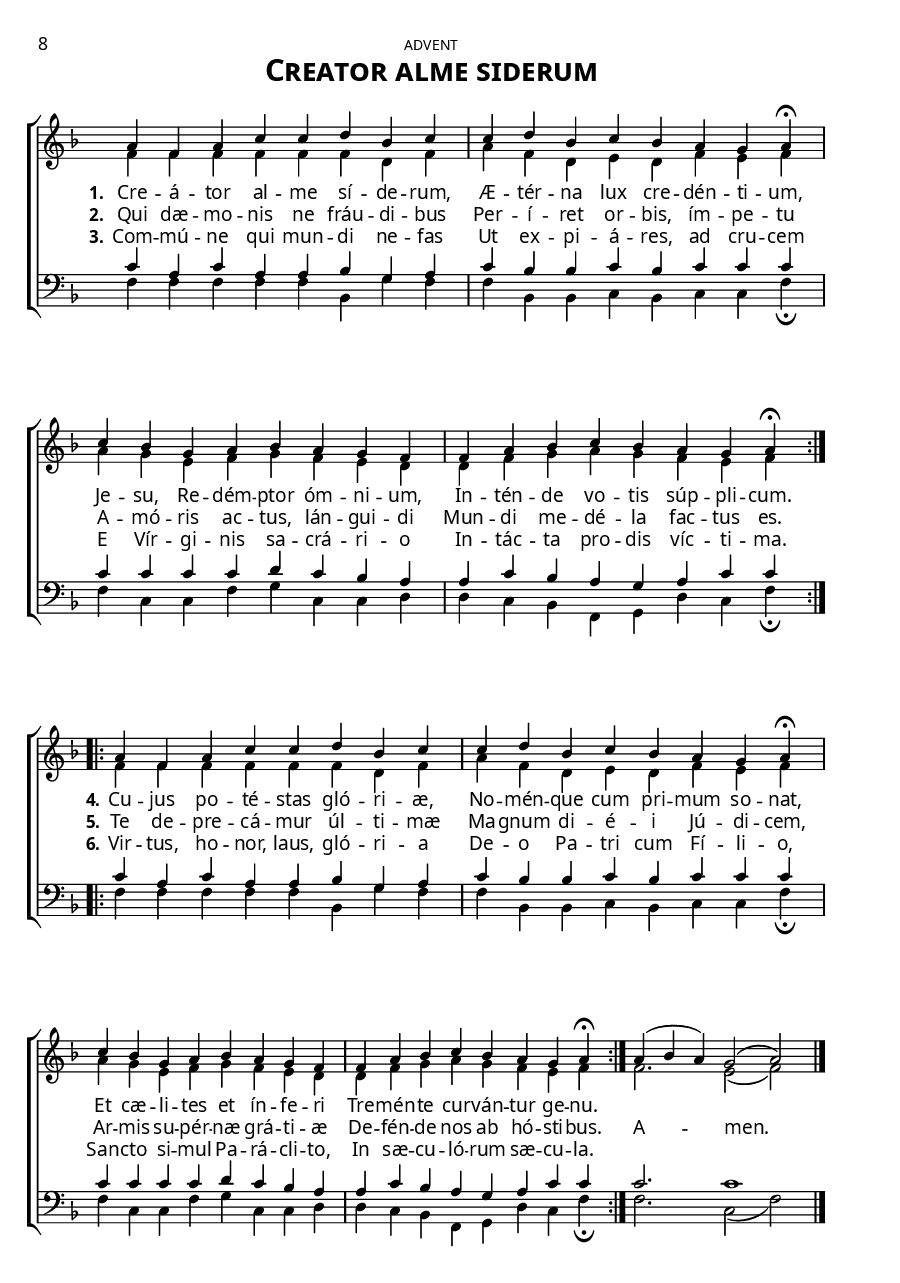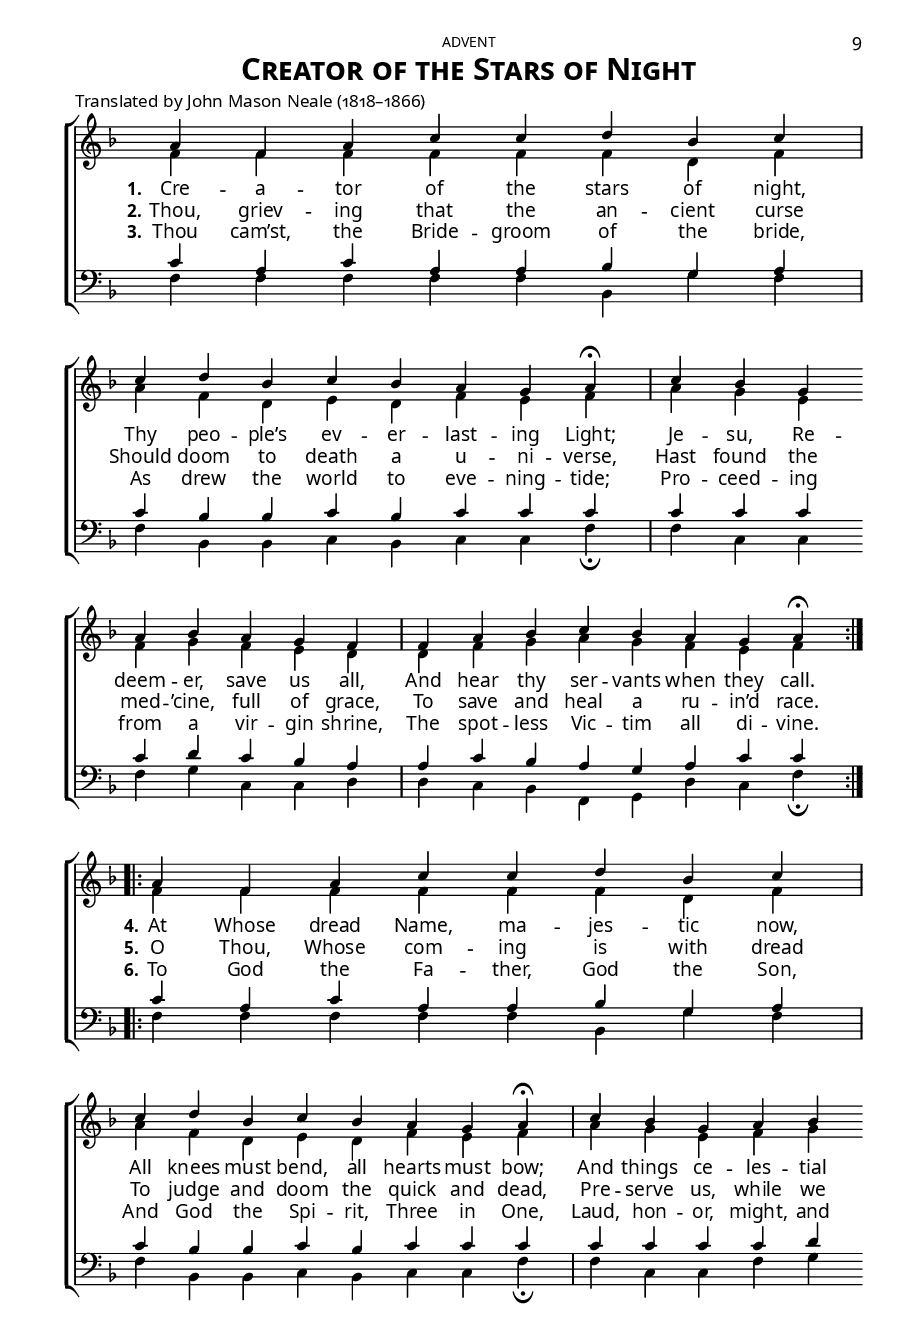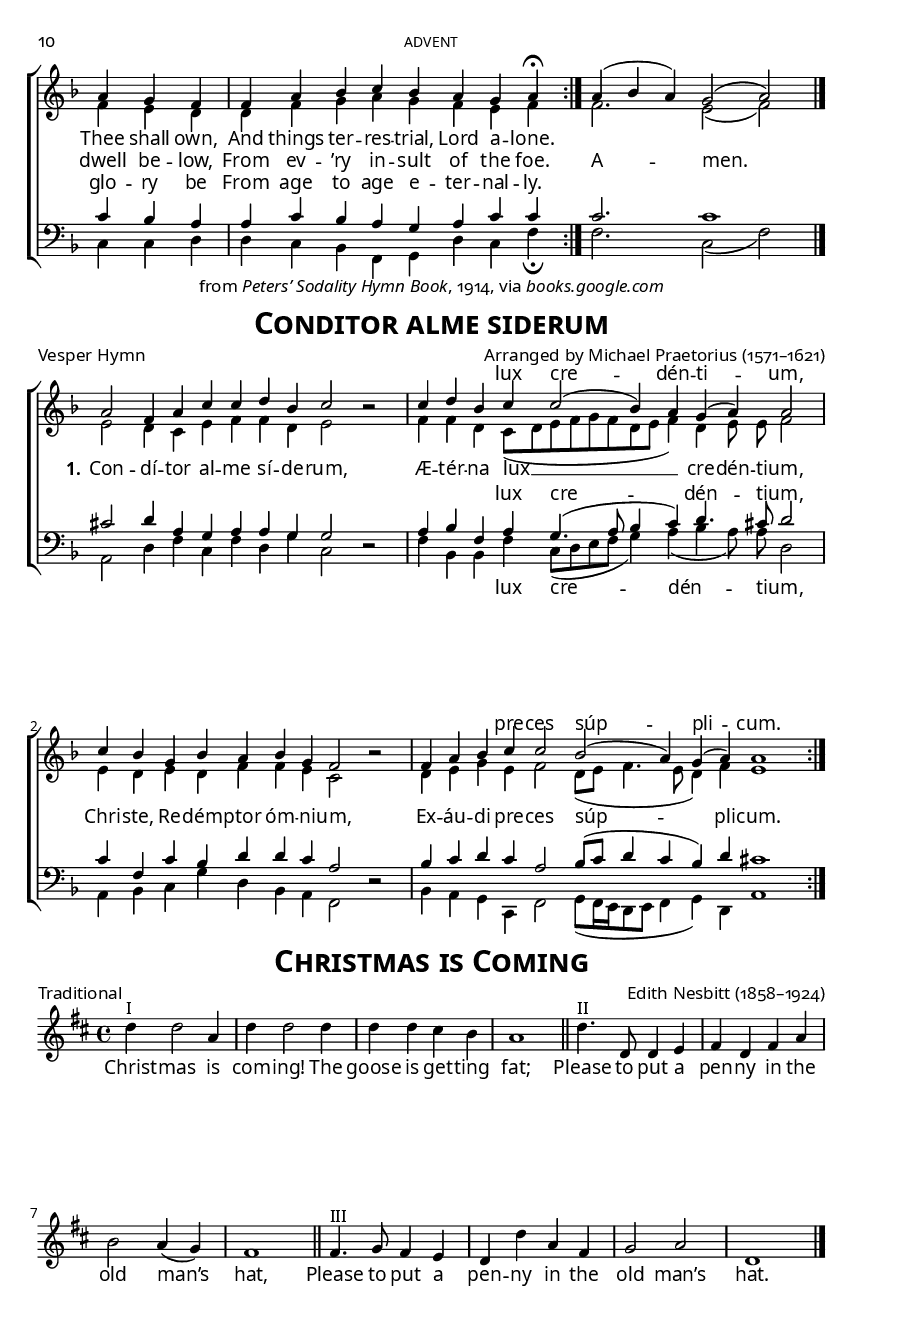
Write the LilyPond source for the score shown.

\version "2.14.2"
\include "util.ly"
\version "2.14.2"
#(set-global-staff-size 15) \paper{ #(define fonts (make-pango-font-tree "GoudyOlSt BT" "Garamond Premier Pro" "Garamond Premier Pro" (/ 15 20))) }
\header {tagline = ""}
\paper {
  print-all-headers = ##t
  paper-height = 9\in
  paper-width = 6\in
  indent = 0\in
  %system-system-spacing = #'((basic-distance . 10) (padding . 0))
  system-system-spacing =
    #'((basic-distance . 0)
       (minimum-distance . 0)
       (padding . -10)
       (stretchability . 100))
  score-markup-spacing =
    #'((basic-distance . 0)
       (minimum-distance . 0)
       (padding . 0)
       (stretchability . 0))
  markup-system-spacing =
    #'((basic-distance . 0)
       (minimum-distance . 0)
       (padding . 0)
       (stretchability . 0))
  ragged-last-bottom = ##f
  ragged-bottom = ##f
  two-sided = ##t
  inner-margin = 0.5\in
  outer-margin = 0.25\in
  top-margin = 0.25\in
  bottom-margin = 0.25\in
  first-page-number = #008
  print-first-page-number = ##t
  headerLine = \markup{\override #'(font-name . "Garamond Premier Pro") \smallCaps advent}
  oddHeaderMarkup = \markup\fill-line{
     \override #'(font-name . "Garamond Premier Pro")\abs-fontsize #8.5
     \combine 
        \fill-line{"" \on-the-fly #print-page-number-check-first
        \oldStylePageNum""
        }
        \fill-line{\headerLine}
  }
  evenHeaderMarkup = \markup {
     \override #'(font-name . "Garamond Premier Pro")\abs-fontsize #8.5
     \combine
        \on-the-fly #print-page-number-check-first
        \oldStylePageNum""
        \fill-line{\headerLine}
  }
}
global = {
  \key f \major
  \time 6/8
  \autoBeamOff
  \override DynamicLineSpanner #'staff-padding = #0.0
  \override DynamicLineSpanner #'Y-extent = #'(-1 . 1)
  \set Score.timing = ##f
}

sopMusic = \relative c'' {
  \repeat volta 2 {
    a4 f a
    c c d bes
    c \bar "|"
    c d bes
    c bes a g
    a\fermata \bar "|"
    
    c bes g
    a bes a g
    f \bar "|"
    f a bes
    c bes a g
    a\fermata
  }
}
sopAmen = \relative c'' {
  a4( bes a) g2( a) \bar "|."
}
sopWords = \lyricmode {
  
}

altoMusic = \relative c' {
  f4 f f
  f f f d
  f
  a f d
  e d f e
  f \bar "|"
  
  a g e
  f g f e
  d
  d f g
  a g f e
  f
}
altoAmen = \relative c' {
  f2. e2( f)
}
altoWords = \lyricmode {
  \dropLyricsIX
  \set stanza = #"1."
  Cre -- á -- tor al -- me sí -- de -- rum,
  Æ -- tér -- na lux cre -- dén -- ti -- um,
  Je -- su, Re -- dém -- ptor óm -- ni -- um,
  In -- tén -- de vo -- tis súp -- pli -- cum.

  \set stanza = #"4."
  Cu -- jus po -- té -- stas gló -- ri -- æ,
  No -- mén -- que cum pri -- mum so -- nat,
  Et cæ -- li -- tes et ín -- fe -- ri
  Tre -- mén -- te cur -- ván -- tur ge -- nu.
}
altoWordsII = \lyricmode {
  \dropLyricsIX
%\markup\italic
  \set stanza = #"2."
  Qui dæ -- mo -- nis ne fráu -- di -- bus
  Per -- í -- ret or -- bis, ím -- pe -- tu
  A -- mó -- ris ac -- tus, lán -- gui -- di
  Mun -- di me -- dé -- la fac -- tus es.

  \set stanza = #" 5."
  Te de -- pre -- cá -- mur úl -- ti -- mæ
  Ma -- gnum di -- é -- i Jú -- di -- cem,
  Ar -- mis su -- pér -- næ grá -- ti -- æ
  De -- fén -- de nos ab hó -- sti -- bus.

  A -- men.
}
altoWordsIII = \lyricmode {
  \dropLyricsIX
  \set stanza = #"3."
  Com -- mú -- ne qui mun -- di ne -- fas
  Ut ex -- pi -- á -- res, ad cru -- cem
  E Vír -- gi -- nis sa -- crá -- ri -- o
  In -- tác -- ta pro -- dis víc -- ti -- ma.

  \set stanza = #" 6."
  Vir -- tus, ho -- nor, laus, gló -- ri -- a
  De -- o Pa -- tri cum Fí -- li -- o,
  San -- cto si -- mul Pa -- rá -- cli -- to,
  In sæ -- cu -- ló -- rum sæ -- cu -- la.
}
altoWordsIV = \lyricmode {
  \dropLyricsVII
  \set stanza = #"4. "
  \set ignoreMelismata = ##t
}
altoWordsV = \lyricmode {
  \dropLyricsVII
  \set stanza = #"5. "
  \set ignoreMelismata = ##t
}
altoWordsVI = \lyricmode {
  \dropLyricsVII
  \set stanza = #"6. "
  \set ignoreMelismata = ##t
}
tenorMusic = \relative c' {
  c4 a c
  a a bes g
  a
  c bes bes
  c bes c c
  c \bar "|"
  
  c c c
  c d c bes
  a
  a c bes
  a g a c
  c
}
tenorAmen = \relative c' {
  c2. c1
}
tenorWords = \lyricmode {

}

bassMusic = \relative c {
  f4 f f
  f f bes, g'
  f
  f bes, bes
  c bes c c
  f\fermata \bar "|"
  
  f c c
  f g c, c
  d
  d c bes
  f g d' c
  f\fermata
}
bassAmen = \relative c {
  f2. c2( f)
}
bassWords = \lyricmode {

}

pianoRH = \relative c' {
  
}
pianoLH = \relative c' {
  
}

\score {
  <<
   \new ChoirStaff <<
    \new Staff = women <<
      \new Voice = "sopranos" { \voiceOne << \global {\repeat unfold2 \sopMusic \sopAmen}>> }
      \new Voice = "altos" { \voiceTwo << \global {\repeat unfold2 \altoMusic \altoAmen} >> }
    >>
    \new Lyrics \with { alignAboveContext = #"women" \override VerticalAxisGroup #'nonstaff-relatedstaff-spacing = #'((basic-distance . 1))} \lyricsto "sopranos" \sopWords
    \new Lyrics = "altosVI"  \with { alignBelowContext = #"women" \override VerticalAxisGroup #'nonstaff-relatedstaff-spacing = #'((basic-distance . 1))} \lyricsto "altos" \altoWordsVI
    \new Lyrics = "altosV"  \with { alignBelowContext = #"women" \override VerticalAxisGroup #'nonstaff-relatedstaff-spacing = #'((basic-distance . 1))} \lyricsto "altos" \altoWordsV
    \new Lyrics = "altosIV"  \with { alignBelowContext = #"women" \override VerticalAxisGroup #'nonstaff-relatedstaff-spacing = #'((basic-distance . 1))} \lyricsto "altos" \altoWordsIV
    \new Lyrics = "altosIII"  \with { alignBelowContext = #"women" \override VerticalAxisGroup #'nonstaff-relatedstaff-spacing = #'((basic-distance . 1))} \lyricsto "altos" \altoWordsIII
    \new Lyrics = "altosII"  \with { alignBelowContext = #"women" \override VerticalAxisGroup #'nonstaff-relatedstaff-spacing = #'((basic-distance . 1))} \lyricsto "altos" \altoWordsII
    \new Lyrics = "altos"  \with { alignBelowContext = #"women" \override VerticalAxisGroup #'nonstaff-relatedstaff-spacing = #'((padding . -0.5))} \lyricsto "altos" \altoWords
   \new Staff = men <<
      \clef bass
      \new Voice = "tenors" { \voiceOne << \global {\repeat unfold2  \tenorMusic \tenorAmen} >> }
      \new Voice = "basses" { \voiceTwo << \global {\repeat unfold2 \bassMusic \bassAmen} >> }
    >>
    \new Lyrics \with { alignAboveContext = #"men" \override VerticalAxisGroup #'nonstaff-relatedstaff-spacing = #'((basic-distance . 1)) } \lyricsto "tenors" \tenorWords
    \new Lyrics \with { alignBelowContext = #"men" \override VerticalAxisGroup #'nonstaff-relatedstaff-spacing = #'((basic-distance . 1)) } \lyricsto "basses" \bassWords
  >>
%    \new PianoStaff << \new Staff { \new Voice { \pianoRH } } \new Staff { \clef "bass" \pianoLH } >>
  >>
  \layout {
    #(define fonts (make-pango-font-tree "GoudyOlSt BT" "Garamond Premier Pro" "Garamond Premier Pro" (/ 14.9 20)))
    \context {
      \Score
      %\override SpacingSpanner #'base-shortest-duration = #(ly:make-moment 1 8)
      %\override SpacingSpanner #'common-shortest-duration = #(ly:make-moment 1 4)
    }
    \context {
      % Remove all empty staves
      \Staff
      \RemoveEmptyStaves \override VerticalAxisGroup #'remove-first = ##t
      \remove "Time_signature_engraver"
    }
  }
  \header {
    title = \markup{\override #'(font-name . "Garamond Premier Pro Semibold"){ \abs-fontsize #15 \smallCapsOldStyle"Creator alme siderum"}}
    %subtitle = \markup{\override #'(font-name . "Garamond Premier Pro"){ \abs-fontsize #10.5 "(Vesper Hymn for Sundays in Advent)"}}
    %arranger = \markup\oldStyleNum"Edited by Benjamin Bloomfield (1984–)"
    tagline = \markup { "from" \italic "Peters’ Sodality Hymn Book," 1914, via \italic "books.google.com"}
  }
}
\markup\vspace#0.5

















global = {
  \key f \major
  \time 6/8
  \autoBeamOff
  \override DynamicLineSpanner #'staff-padding = #0.0
  \override DynamicLineSpanner #'Y-extent = #'(-1 . 1)
  \set Score.timing = ##f
}

sopMusic = \relative c'' {
  \repeat volta 2 {
    a4 f a
    c c d bes
    c \bar "|"
    c d bes
    c bes a g
    a\fermata \bar "|"
    
    c bes g \bar""
    a bes \bar"" a g
    f \bar "|"
    f a bes
    c bes a g
    a\fermata
  }
}
sopAmen = \relative c'' {
  a4( bes a) g2( a) \bar "|."
}
sopWords = \lyricmode {
  
}

altoMusic = \relative c' {
  f4 f f
  f f f d
  f
  a f d
  e d f e
  f \bar "|"
  
  a g e
  f g f e
  d
  d f g
  a g f e
  f
}
altoAmen = \relative c' {
  f2. e2( f)
}
altoWords = \lyricmode {
  \dropLyricsIX
  \set stanza = #"1."
  Cre -- a -- tor of the stars of night,
  Thy peo -- ple’s ev -- er -- last -- ing Light;
  Je -- su, Re -- deem -- er, save us all,
  And hear thy ser -- vants when they call.

  \set stanza = #"4."
  At Whose dread Name, ma -- jes -- tic now,
  All knees must bend, all hearts must bow;
  And things ce -- les -- tial Thee shall own,
  And things ter -- res -- trial, Lord a -- lone.
}
altoWordsII = \lyricmode {
  \dropLyricsIX
%\markup\italic
  \set stanza = #"2."
  Thou, griev -- ing that the an -- cient curse
  Should doom to death a u -- ni -- verse,
  Hast found the med -- ’cine, full of grace,
  To save and heal a ru -- in’d race.
  
  \set stanza = #" 5."
  O Thou, Whose com -- ing is with dread
  To judge and doom the quick and dead,
  Pre -- serve us, while we dwell be -- low,
  From ev -- ’ry in -- sult of the foe.

  A -- men.
}
altoWordsIII = \lyricmode {
  \dropLyricsIX
  \set stanza = #"3."
  Thou cam’st, the Bride -- groom of the bride,
  As drew the world to eve -- ning -- tide;
  Pro -- ceed -- ing from a vir -- gin shrine,
  The spot -- less Vic -- tim all di -- vine.

  \set stanza = #" 6."
  To God the Fa -- ther, God the Son,
  And God the Spi -- rit, Three in One,
  Laud, hon -- or, might, and glo -- ry be
  From age to age e -- ter -- nal -- ly.
}
altoWordsIV = \lyricmode {
  \set stanza = #"4. "
  \set ignoreMelismata = ##t
}
altoWordsV = \lyricmode {
  \set stanza = #"5. "
  \set ignoreMelismata = ##t
}
altoWordsVI = \lyricmode {
  \set stanza = #"6. "
  \set ignoreMelismata = ##t
}
tenorMusic = \relative c' {
  c4 a c
  a a bes g
  a
  c bes bes
  c bes c c
  c \bar "|"
  
  c c c
  c d c bes
  a
  a c bes
  a g a c
  c
}
tenorAmen = \relative c' {
  c2. c1
}
tenorWords = \lyricmode {

}

bassMusic = \relative c {
  f4 f f
  f f bes, g'
  f
  f bes, bes
  c bes c c
  f\fermata \bar "|"
  
  f c c
  f g c, c
  d
  d c bes
  f g d' c
  f\fermata
}
bassAmen = \relative c {
  f2. c2( f)
}
bassWords = \lyricmode {

}

pianoRH = \relative c' {
  
}
pianoLH = \relative c' {
  
}

\score {
  <<
   \new ChoirStaff <<
    \new Staff = women <<
      \new Voice = "sopranos" { \voiceOne << \global {\repeat unfold2 \sopMusic \sopAmen}>> }
      \new Voice = "altos" { \voiceTwo << \global {\repeat unfold2 \altoMusic \altoAmen} >> }
    >>
    \new Lyrics \with { alignAboveContext = #"women" \override VerticalAxisGroup #'nonstaff-relatedstaff-spacing = #'((basic-distance . 1))} \lyricsto "sopranos" \sopWords
    \new Lyrics = "altosVI"  \with { alignBelowContext = #"women" \override VerticalAxisGroup #'nonstaff-relatedstaff-spacing = #'((basic-distance . 1))} \lyricsto "altos" \altoWordsVI
    \new Lyrics = "altosV"  \with { alignBelowContext = #"women" \override VerticalAxisGroup #'nonstaff-relatedstaff-spacing = #'((basic-distance . 1))} \lyricsto "altos" \altoWordsV
    \new Lyrics = "altosIV"  \with { alignBelowContext = #"women" \override VerticalAxisGroup #'nonstaff-relatedstaff-spacing = #'((basic-distance . 1))} \lyricsto "altos" \altoWordsIV
    \new Lyrics = "altosIII"  \with { alignBelowContext = #"women" \override VerticalAxisGroup #'nonstaff-relatedstaff-spacing = #'((basic-distance . 1))} \lyricsto "altos" \altoWordsIII
    \new Lyrics = "altosII"  \with { alignBelowContext = #"women" \override VerticalAxisGroup #'nonstaff-relatedstaff-spacing = #'((basic-distance . 1))} \lyricsto "altos" \altoWordsII
    \new Lyrics = "altos"  \with { alignBelowContext = #"women" \override VerticalAxisGroup #'nonstaff-relatedstaff-spacing = #'((padding . -0.5))} \lyricsto "altos" \altoWords
   \new Staff = men <<
      \clef bass
      \new Voice = "tenors" { \voiceOne << \global {\repeat unfold2  \tenorMusic \tenorAmen} >> }
      \new Voice = "basses" { \voiceTwo << \global {\repeat unfold2 \bassMusic \bassAmen} >> }
    >>
    \new Lyrics \with { alignAboveContext = #"men" \override VerticalAxisGroup #'nonstaff-relatedstaff-spacing = #'((basic-distance . 1)) } \lyricsto "tenors" \tenorWords
    \new Lyrics \with { alignBelowContext = #"men" \override VerticalAxisGroup #'nonstaff-relatedstaff-spacing = #'((basic-distance . 1)) } \lyricsto "basses" \bassWords
  >>
%    \new PianoStaff << \new Staff { \new Voice { \pianoRH } } \new Staff { \clef "bass" \pianoLH } >>
  >>
  \layout {
    \context {
      \Score
      %\override SpacingSpanner #'base-shortest-duration = #(ly:make-moment 1 8)
      %\override SpacingSpanner #'common-shortest-duration = #(ly:make-moment 1 4)
    }
    \context {
      % Remove all empty staves
      \Staff
      \RemoveEmptyStaves \override VerticalAxisGroup #'remove-first = ##t
      \remove "Time_signature_engraver"
    }
  }
  \header {
    title = \markup{\override #'(font-name . "Garamond Premier Pro Semibold"){ \abs-fontsize #15 \smallCapsOldStyle"Creator of the Stars of Night"}}
    poet = \markup\oldStyleNum"Translated by John Mason Neale (1818–1866)"
    %arranger = \markup\oldStyleNum"Edited by Benjamin Bloomfield (1984–)"
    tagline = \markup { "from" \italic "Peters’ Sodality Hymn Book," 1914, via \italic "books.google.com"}
  }
}
\markup \fill-line{\concat{ "from " \italic "Peters’ Sodality Hymn Book" \oldStyleNum", 1914, via " \italic "books.google.com"}}
\markup\vspace#0




























%IF_NOT_6.14
global = {
  \key f \major
  \time 16/4
  \autoBeamOff
}

sopMusic = \relative c'' {
  \repeat volta 2 {
    \partial 4*12 a2 f4 a c c d bes c2 b\rest |
    \partial 4*12 c4 d bes c c2( bes4) a g( a) a2 |
    \partial 4*11 c4 bes g bes a bes g f2 b\rest |
    \partial 4*15 f4 a bes c c2 bes( a4) g( a) a1
  }
}
sopWords = \lyricmode {
  \repeat unfold 11 \skip1
  lux cre -- dén -- ti -- um,
  
  \repeat unfold 11 \skip1
  \dropLyricsIV
  pre -- ces súp -- pli -- cum.
}

altoMusic = \relative c' {
  \partial 4*12 e2 d4 c e f f d e2 s |
  \partial 4*12 f4 f d c8([ d e f g f d e] f4) d e8 e f2 |
  \partial 4*11 e4 d e d f f e c2 s |
  \partial 4*15 d4 e g e f2 d8[( e] f4. e8 d4) f e1 \bar ":|"
}
altoWords = \lyricmode {
  \dropLyricsVI
  \set stanza = #"1."
  Con -- dí -- tor al -- me sí -- de -- rum,
  Æ -- tér -- na lux __ cre -- dén -- ti -- um,
  \dropLyricsIX
  Chri -- ste, Re -- dém -- ptor óm -- ni -- um,
  Ex -- áu -- di pre -- ces súp -- pli -- cum.
}
altoWordsII = \lyricmode {
%\markup\italic
}
altoWordsIII = \lyricmode {
}
altoWordsIV = \lyricmode {
  
}

tenorMusic = \relative c' {
  \partial 4*12 cis2 d4 a g a a g g2 s |
  \partial 4*12 a4 bes f a g4.( a8 bes4 c) d4. cis8 d2 |
  \partial 4*11 c4 f, c' bes d d c a2 s |
  \partial 4*15 bes4 c d c a2 bes8([ c] d4 c bes) d cis1 \bar ":|"
}
tenorWords = \lyricmode {
  \repeat unfold 11 \skip1
  \dropLyricsIV
  lux cre -- dén -- ti -- um,
  
}
%  \repeat unfold 11 \skip1
%  pre -- ces súp -- pli -- cum.

bassMusic = \relative c {
  \partial 4*12 a2 d4 f c f d g c,2 d\rest |
  \partial 4*12 f4 bes, bes f' c8[( d e f] g4) a( bes a8) a d,2 |
  \partial 4*11 a4 bes c g' d bes a f2 d'\rest |
  \partial 4*15 bes4 a g c, f2 g8([ f16 e d8 e] f4 g) d a'1 \bar ":|"
}
bassWords = \lyricmode {
  \repeat unfold 11 \skip1
  lux cre -- dén -- ti -- um,
  
}
%  \repeat unfold 11 \skip1
%  pre -- ces súp -- pli -- cum.

\score {
  <<
   \new ChoirStaff <<
    \new Staff = women <<
      \new Voice = "sopranos" { \voiceOne << \global \sopMusic >> }
      \new Voice = "altos" { \voiceTwo << \global \altoMusic >> }
    >>
    \new Lyrics \with { alignAboveContext = #"women"  \override VerticalAxisGroup #'nonstaff-relatedstaff-spacing = #'((basic-distance . 1))} \lyricsto "sopranos" \sopWords
    \new Lyrics = "altosIV"  \with { alignBelowContext = #"women" \override VerticalAxisGroup #'nonstaff-relatedstaff-spacing = #'((basic-distance . 1))} \lyricsto "altos" \altoWordsIV
    \new Lyrics = "altosIII"  \with { alignBelowContext = #"women" \override VerticalAxisGroup #'nonstaff-relatedstaff-spacing = #'((basic-distance . 1))} \lyricsto "altos" \altoWordsIII
    \new Lyrics = "altosII"  \with { alignBelowContext = #"women" \override VerticalAxisGroup #'nonstaff-relatedstaff-spacing = #'((basic-distance . 1))} \lyricsto "altos" \altoWordsII
    \new Lyrics = "altos"  \with { alignBelowContext = #"women" \override VerticalAxisGroup #'nonstaff-relatedstaff-spacing = #'((padding . -0.5))} \lyricsto "altos" \altoWords
   \new Staff = men <<
      \clef bass
      \new Voice = "tenors" { \voiceOne << \global \tenorMusic >> }
      \new Voice = "basses" { \voiceTwo << \global \bassMusic >> }
    >>
    \new Lyrics \with { alignAboveContext = #"men" } \lyricsto "tenors" \tenorWords
    \new Lyrics \with { alignBelowContext = #"men" } \lyricsto "basses" \bassWords
  >>
%    \new PianoStaff << \new Staff { \new Voice { \pianoRH } } \new Staff { \clef "bass" \pianoLH } >>
  >>
  \layout {
    \context {
      \Score
      %\override SpacingSpanner #'base-shortest-duration = #(ly:make-moment 1 8)
      %\override SpacingSpanner #'common-shortest-duration = #(ly:make-moment 1 4)
    }
    \context {
      % Remove all empty staves
      \Staff
      \RemoveEmptyStaves \override VerticalAxisGroup #'remove-first = ##t
      \remove "Time_signature_engraver"
    }
  }
  \header {
    title = \markup{\override #'(font-name . "Garamond Premier Pro Semibold"){ \abs-fontsize #15 \smallCapsOldStyle"Conditor alme siderum"}}
    poet = \markup\oldStyleNum"Vesper Hymn"
    composer = \markup\oldStyleNum"Arranged by Michael Praetorius (1571–1621)"
    
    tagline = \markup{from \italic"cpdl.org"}
  }
}
%\markup\fill-line \center-align {\concat{"from "\italic"cpdl.org"}}
\markup\vspace#0
%END_IF_NOT_6.14


















global = {
  \key d \major
  \time 4/4
}

sopMusic = \relative c'' {
  d4^"I" d2 a4 |
  d d2 d4 |
  d d cis b |
  a1 \bar "||"
  
  d4.^"II" d,8 d4 e |
  fis d fis a |
  b2 a4( g) |
  fis1 \bar "||"
  
  fis4.^"III" g8 fis4 e |
  d d' a fis |
  g2 a |
  d,1 \bar "|."
}
sopWords = \lyricmode {
  \dropLyricsIV
  Christ -- mas is com -- ing! The goose is get -- ting fat;
  Please to put a pen -- ny in the old man’s hat,
  Please to put a pen -- ny in the old man’s hat.
}

\score {
  \new Staff = women << \new Voice = sopranos { \global \sopMusic }
    \new Lyrics \with { alignBelowContext = #"women" \override VerticalAxisGroup #'nonstaff-relatedstaff-spacing = #'((basic-distance . 1))} \lyricsto "sopranos" \sopWords
  >>
  \layout {
    \context {
      \Score
      %\override SpacingSpanner #'base-shortest-duration = #(ly:make-moment 1 8)
      %\override SpacingSpanner #'common-shortest-duration = #(ly:make-moment 1 4)
    }
    \context {
      % Remove all empty staves
      % \Staff \RemoveEmptyStaves \override VerticalAxisGroup #'remove-first = ##t
    }
  }
  \header {
    title = \markup{\override #'(font-name . "Garamond Premier Pro Semibold"){ \abs-fontsize #15 \smallCapsOldStyle"Christmas is Coming"}}
    %subtitle = \markup{\override #'(font-name . "Garamond Premier Pro"){ \abs-fontsize #10.5 "(Three-part Round)"}}
    poet = \markup\oldStyleNum"Traditional"
    composer = \markup\oldStyleNum"Edith Nesbitt (1858–1924)"
  }
}
